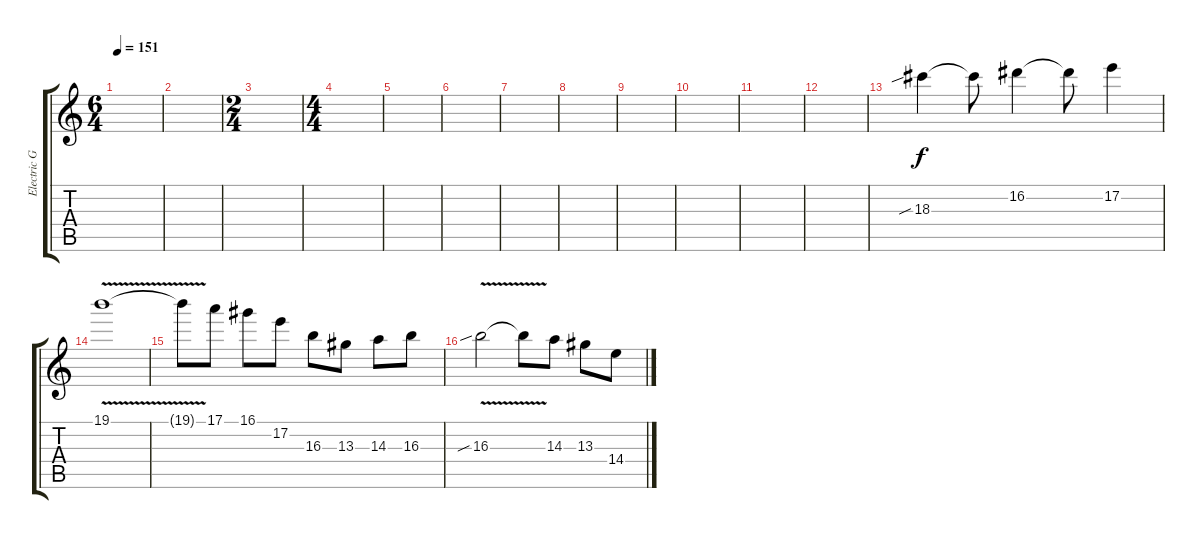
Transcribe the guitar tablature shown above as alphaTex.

\track ("Electric Guitar" "Electric G") {instrument distortionguitar}
\staff {score tabs}
\tuning (E4 B3 G3 D3 A2 E2) {hide}
\ts (6 4)
\tempo 151
\clef g2
\ks c
|
|
\ts (2 4)
|
\ts (4 4)
|
|
|
|
|
|
|
|
|
18.3{sib}.4 18.3{t}.8 16.2.4 16.2{t}.8 17.2.4 |
19.1{v}.1 |
19.1{v t}.8 17.1.8 16.1.8 17.2.8 16.3.8 13.3.8 14.3.8 16.3.8 |
16.3{v sib}.2 16.3{v t}.8 14.3.8 13.3.8 14.4.8
